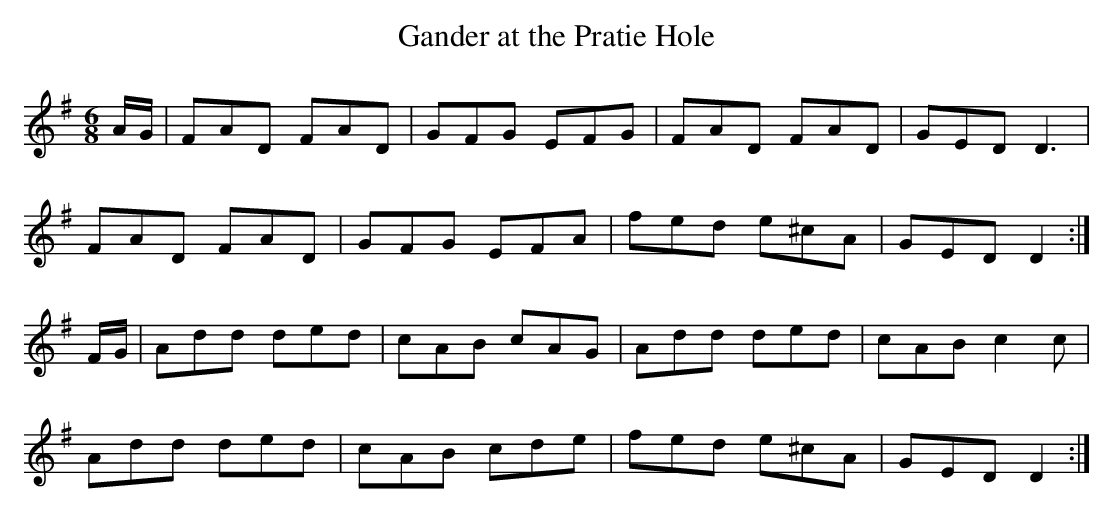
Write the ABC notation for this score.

X:1
T: Gander at the Pratie Hole
L: 1/8
M: 6/8
K: Dmix
A/G/|FAD FAD|GFG EFG|FAD FAD|GED D3|
FAD FAD|GFG EFA|fed e^cA|GED D2 :|
F/G/|Add ded|cAB cAG|Add ded|cAB c2c|
Add ded|cAB cde|fed e^cA|GED D2 :|
